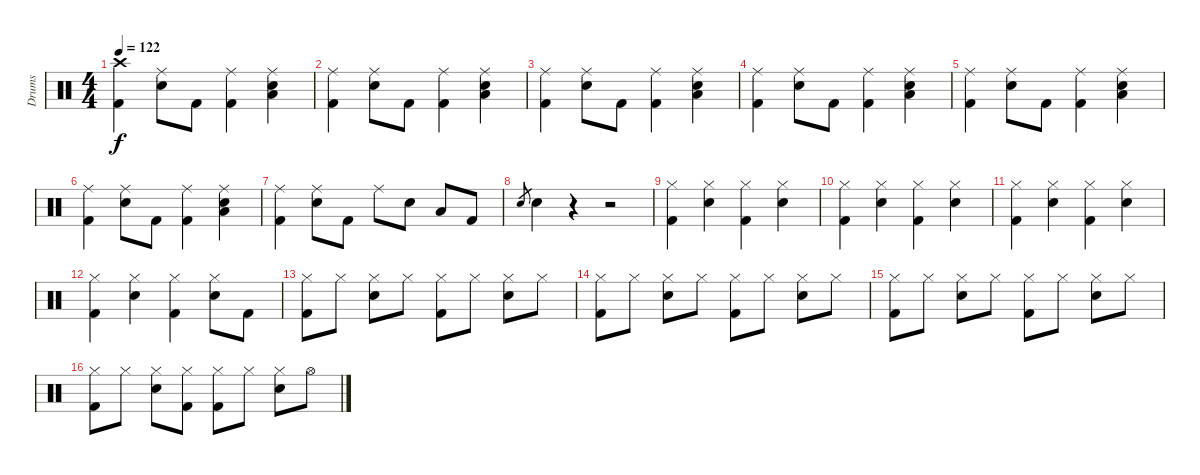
\track ("Drums" "Drums") {instrument percussion}
\staff {score}
\articulation defaults
\ts (4 4)
\tempo 122
\clef neutral
\ks c
("Crash high (hit)" "Kick (hit) 2").4{dy f} ("Ride (middle)" "Electric Snare (hit)").8 "Kick (hit) 2".8 ("Ride (middle)" "Kick (hit) 2").4 ("Ride (middle)" "Low Tom (hit)" "Electric Snare (hit)").4 |
("Ride (middle)" "Kick (hit) 2").4 ("Ride (middle)" "Electric Snare (hit)").8 "Kick (hit) 2".8 ("Ride (middle)" "Kick (hit) 2").4 ("Ride (middle)" "Low Tom (hit)" "Electric Snare (hit)").4 |
("Ride (middle)" "Kick (hit) 2").4 ("Ride (middle)" "Electric Snare (hit)").8 "Kick (hit) 2".8 ("Ride (middle)" "Kick (hit) 2").4 ("Ride (middle)" "Low Tom (hit)" "Electric Snare (hit)").4 |
("Ride (middle)" "Kick (hit) 2").4 ("Ride (middle)" "Electric Snare (hit)").8 "Kick (hit) 2".8 ("Ride (middle)" "Kick (hit) 2").4 ("Ride (middle)" "Low Tom (hit)" "Electric Snare (hit)").4 |
("Ride (middle)" "Kick (hit) 2").4 ("Ride (middle)" "Electric Snare (hit)").8 "Kick (hit) 2".8 ("Ride (middle)" "Kick (hit) 2").4 ("Ride (middle)" "Low Tom (hit)" "Electric Snare (hit)").4 |
("Ride (middle)" "Kick (hit) 2").4 ("Ride (middle)" "Electric Snare (hit)").8 "Kick (hit) 2".8 ("Ride (middle)" "Kick (hit) 2").4 ("Ride (middle)" "Low Tom (hit)" "Electric Snare (hit)").4 |
("Ride (middle)" "Kick (hit) 2").4 ("Ride (middle)" "Electric Snare (hit)").8 "Kick (hit) 2".8 "Ride (middle)".8 "Electric Snare (hit)".8 "Low Tom (hit)".8 "Kick (hit) 2".8 |
"Electric Snare (hit)".8{gr} "Electric Snare (hit)".4 r.4 r.2 |
("Hi-Hat (closed)" "Kick (hit) 2").4 ("Hi-Hat (closed)" "Electric Snare (hit)").4 ("Hi-Hat (closed)" "Kick (hit) 2").4 ("Hi-Hat (closed)" "Electric Snare (hit)").4 |
("Hi-Hat (closed)" "Kick (hit) 2").4 ("Hi-Hat (closed)" "Electric Snare (hit)").4 ("Hi-Hat (closed)" "Kick (hit) 2").4 ("Hi-Hat (closed)" "Electric Snare (hit)").4 |
("Hi-Hat (closed)" "Kick (hit) 2").4 ("Hi-Hat (closed)" "Electric Snare (hit)").4 ("Hi-Hat (closed)" "Kick (hit) 2").4 ("Hi-Hat (closed)" "Electric Snare (hit)").4 |
("Hi-Hat (closed)" "Kick (hit) 2").4 ("Hi-Hat (closed)" "Electric Snare (hit)").4 ("Hi-Hat (closed)" "Kick (hit) 2").4 ("Hi-Hat (closed)" "Electric Snare (hit)").8 "Kick (hit) 2".8 |
("Hi-Hat (closed)" "Kick (hit) 2").8 "Hi-Hat (closed)".8 ("Hi-Hat (closed)" "Electric Snare (hit)").8 "Hi-Hat (closed)".8 ("Hi-Hat (closed)" "Kick (hit) 2").8 "Hi-Hat (closed)".8 ("Hi-Hat (closed)" "Electric Snare (hit)").8 "Hi-Hat (closed)".8 |
("Hi-Hat (closed)" "Kick (hit) 2").8 "Hi-Hat (closed)".8 ("Hi-Hat (closed)" "Electric Snare (hit)").8 "Hi-Hat (closed)".8 ("Hi-Hat (closed)" "Kick (hit) 2").8 "Hi-Hat (closed)".8 ("Hi-Hat (closed)" "Electric Snare (hit)").8 "Hi-Hat (closed)".8 |
("Hi-Hat (closed)" "Kick (hit) 2").8 "Hi-Hat (closed)".8 ("Hi-Hat (closed)" "Electric Snare (hit)").8 "Hi-Hat (closed)".8 ("Hi-Hat (closed)" "Kick (hit) 2").8 "Hi-Hat (closed)".8 ("Hi-Hat (closed)" "Electric Snare (hit)").8 "Hi-Hat (closed)".8 |
("Hi-Hat (closed)" "Kick (hit) 2").8 "Hi-Hat (closed)".8 ("Hi-Hat (closed)" "Electric Snare (hit)").8 ("Hi-Hat (closed)" "Kick (hit) 2").8 ("Hi-Hat (closed)" "Kick (hit) 2").8 "Hi-Hat (closed)".8 ("Hi-Hat (closed)" "Electric Snare (hit)").8 "Hi-Hat (open)".8
